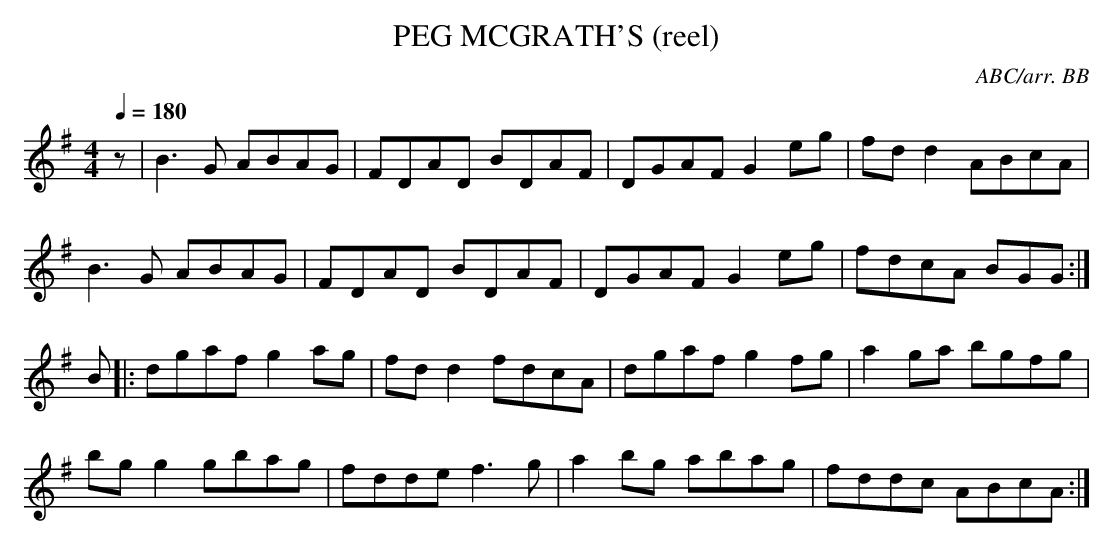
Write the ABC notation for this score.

X:1
T:PEG MCGRATH'S (reel)
C:ABC/arr. BB
Q:1/4=180
L:1/8
M:4/4
K:G
z|B3G ABAG|FDAD BDAF|DGAF G2eg|fdd2 ABcA|
B3G ABAG|FDAD BDAF|DGAF G2eg|fdcA BGG :|
B|:dgaf g2ag|fdd2 fdcA|dgaf g2fg|a2ga bgfg|
bgg2 gbag|fdde f3g|a2bg abag|fddc ABcA:|
